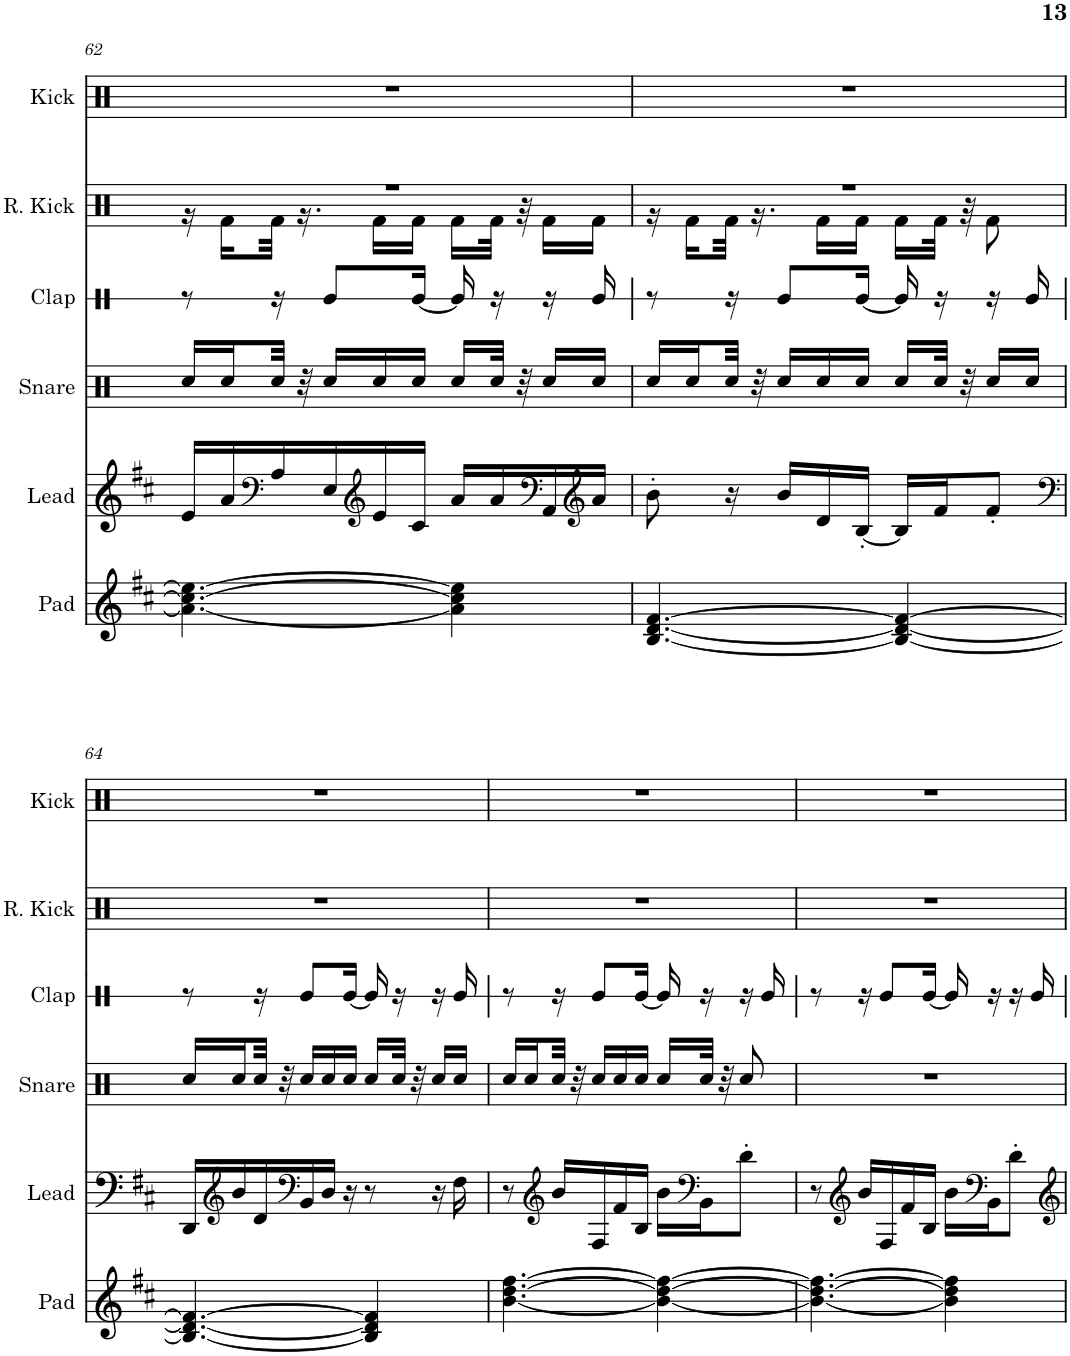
**kern	**kern	**kern	**kern	**kern	**kern
*part6	*part5	*part4	*part3	*part2	*part1
*staff6	*staff5	*staff4	*staff3	*staff2	*staff1
*I"Pad	*I"Lead	*I"Snare	*I"Clap	*I"Reverb Kick	*I"Kick
*I'Pad	*I'Lead	*I'Snare	*I'Clap	*I'R. Kick	*I'Kick
!!LO:PB:g=z
*clefG2	*clefG2	*clefX	*clefX	*clefX	*clefX
*k[f#c#]	*k[f#c#]	*k[f#c#]	*k[f#c#]	*k[f#c#]	*k[f#c#]
*M5/8	*M5/8	*M5/8	*M5/8	*M5/8	*M5/8
=62	=62	=62	=62	=62	=62
*	*	*	*	*^	*
4.a\_ 4.cc#\_ 4.ee\_	16e/LL	16Rcc/LL	8r	8%5r	16r	8%5r
.	16a/	16Rcc/	.	.	16Rf\LL	.
*	*clefF4	*	*	*	*	*
.	16A/	32Rcc/JJk	16r	.	32Rf\JJk	.
.	.	32r	.	.	16.r	.
.	16E/	16Rcc/LL	8Re/L	.	.	.
*	*clefG2	*	*	*	*	*
.	16e/	16Rcc/	.	.	16Rf\LL	.
.	16c#/JJ	16Rcc/JJ	[16Re/Jk	.	16Rf\JJ	.
4a\] 4cc#\] 4ee\]	16a/LL	16Rcc/LL	16Re/]	.	16Rf\LL	.
.	16a/	32Rcc/JJk	16r	.	32Rf\JJk	.
.	.	32r	.	.	32r	.
*	*clefF4	*	*	*	*	*
.	16AA/	16Rcc/LL	16r	.	16Rf\LL	.
*	*clefG2	*	*	*	*	*
.	16a/JJ	16Rcc/JJ	16Re/	.	16Rf\JJ	.
=63	=63	=63	=63	=63	=63	=63
[4.B/ [4.d/ [4.f#/	8b'\	16Rcc/LL	8r	8%5r	16r	8%5r
.	.	16Rcc/	.	.	16Rf\LL	.
.	16r	32Rcc/JJk	16r	.	32Rf\JJk	.
.	.	32r	.	.	16.r	.
.	16b/LL	16Rcc/LL	8Re/L	.	.	.
.	16d/	16Rcc/	.	.	16Rf\LL	.
.	[16B'/JJ	16Rcc/JJ	[16Re/Jk	.	16Rf\JJ	.
4B/_ 4d/_ 4f#/_	16B/LL]	16Rcc/LL	16Re/]	.	16Rf\LL	.
.	16f#/J	32Rcc/JJk	16r	.	32Rf\JJk	.
.	.	32r	.	.	32r	.
.	8f#'/J	16Rcc/LL	16r	.	8Rf\	.
.	.	16Rcc/JJ	16Re/	.	.	.
*	*	*	*	*v	*v	*
!!LO:LB:g=z
=64	=64	=64	=64	=64	=64
*	*clefF4	*	*	*	*
4.B/_ 4.d/_ 4.f#/_	16DD/LL	16Rcc/LL	8r	8%5r	8%5r
*	*clefG2	*	*	*	*
.	16b/	16Rcc/	.	.	.
.	16d/	32Rcc/JJk	16r	.	.
.	.	32r	.	.	.
*	*clefF4	*	*	*	*
.	16BB/	16Rcc/LL	8Re/L	.	.
.	16D/JJ	16Rcc/	.	.	.
.	16r	16Rcc/JJ	[16Re/Jk	.	.
4B/] 4d/] 4f#/]	8r	16Rcc/LL	16Re/]	.	.
.	.	32Rcc/JJk	16r	.	.
.	.	32r	.	.	.
.	16r	16Rcc/LL	16r	.	.
.	16F#\	16Rcc/JJ	16Re/	.	.
=65	=65	=65	=65	=65	=65
[4.b\ [4.dd\ [4.ff#\	8r	16Rcc/LL	8r	8%5r	8%5r
.	.	16Rcc/	.	.	.
*	*clefG2	*	*	*	*
.	16b/LL	32Rcc/JJk	16r	.	.
.	.	32r	.	.	.
.	16F#/	16Rcc/LL	8Re/L	.	.
.	16f#/	16Rcc/	.	.	.
.	16B/JJ	16Rcc/JJ	[16Re/Jk	.	.
4b\_ 4dd\_ 4ff#\_	16b\LL	16Rcc/LL	16Re/]	.	.
*	*clefF4	*	*	*	*
.	16BB\J	32Rcc/JJk	16r	.	.
.	.	32r	.	.	.
.	8d'\J	8Rcc/	16r	.	.
.	.	.	16Re/	.	.
=66	=66	=66	=66	=66	=66
4.b\_ 4.dd\_ 4.ff#\_	8r	8%5r	8r	8%5r	8%5r
*	*clefG2	*	*	*	*
.	16b/LL	.	16r	.	.
.	16F#/	.	8Re/L	.	.
.	16f#/	.	.	.	.
.	16B/JJ	.	[16Re/Jk	.	.
4b\] 4dd\] 4ff#\]	16b\LL	.	16Re/]	.	.
*	*clefF4	*	*	*	*
.	16BB\J	.	16r	.	.
.	8d'\J	.	16r	.	.
.	.	.	16Re/	.	.
=	=	=	=	=	=
*-	*-	*-	*-	*-	*-
